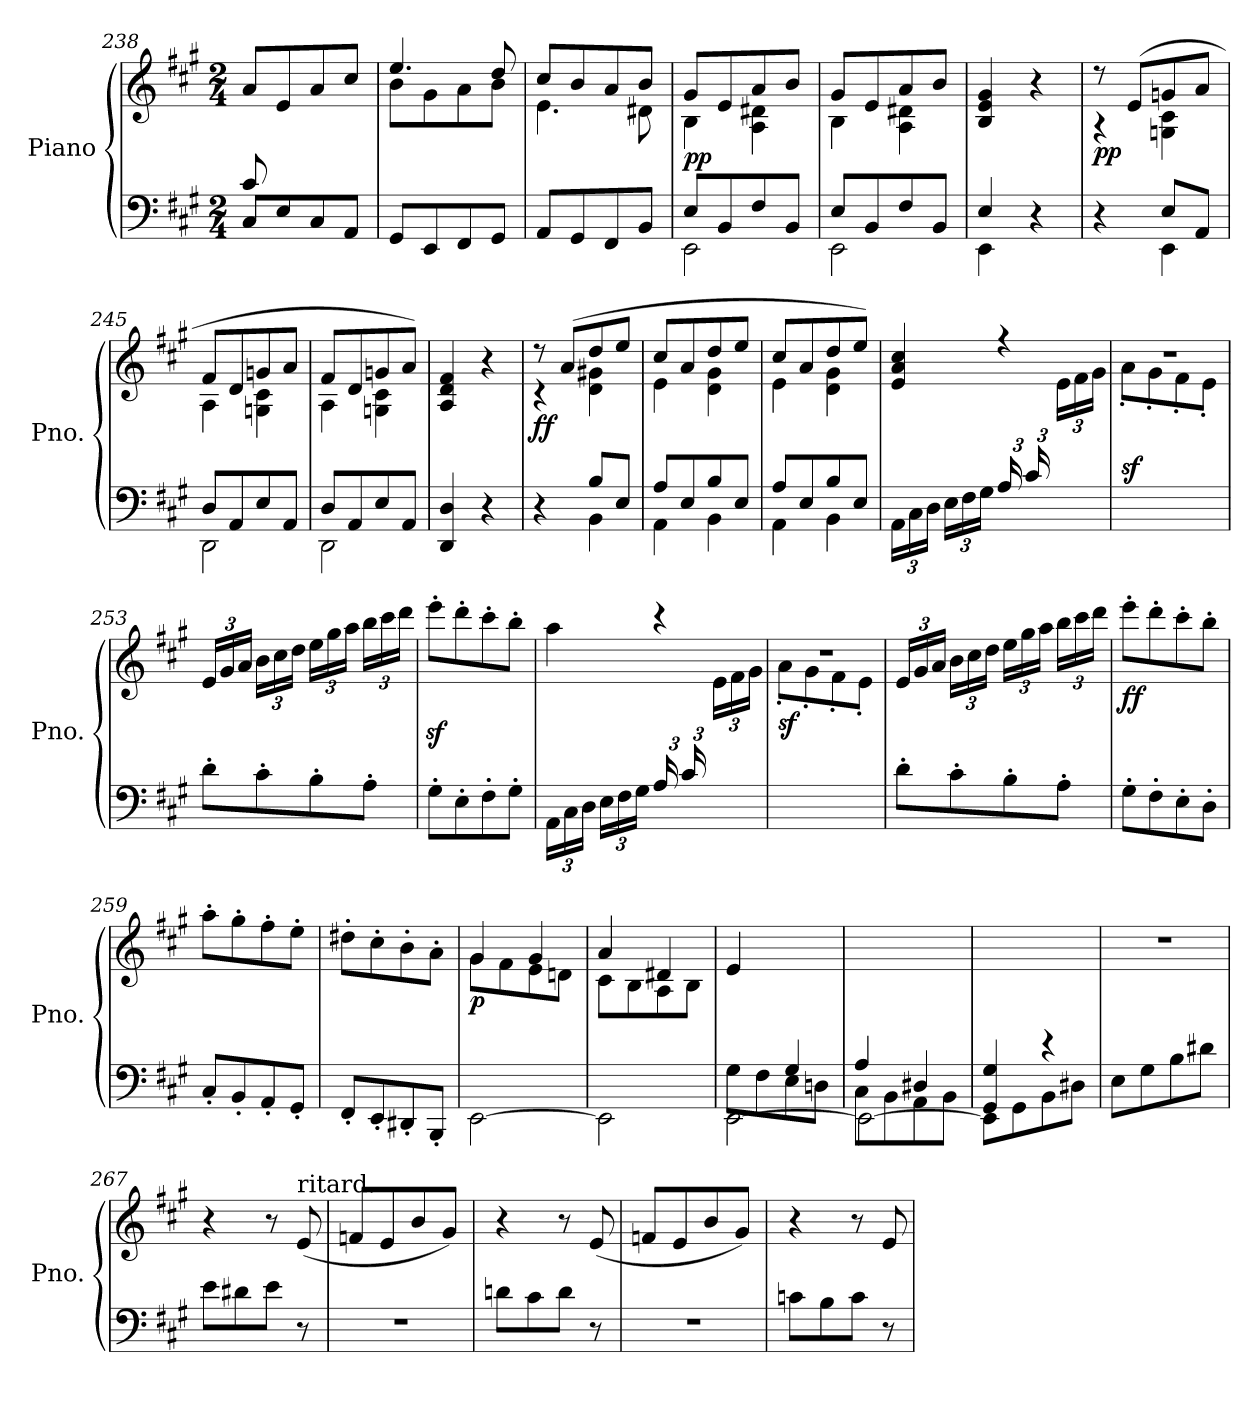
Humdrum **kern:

**kern	**kern	**dynam
*part1	*part1	*part1
*staff2	*staff1	*staff1/2
*I"Piano	*	*
*I'Pno.	*	*
*clefF4	*clefG2	*
*k[f#c#g#]	*k[f#c#g#]	*
*A:	*A:	*
*M2/4	*M2/4	*
=238	=238	=238
*^	*	*
8c#/	8C#/L	8a/L	.
4.ryy	8E/	8e/	.
.	8C#/	8a/	.
.	8AA/J	8cc#/J	.
*v	*v	*	*
=239	=239	=239
*	*^	*
8GG#/L	4.ee/	8b\L	.
8EE/	.	8g#\	.
8FF#/	.	8a\	.
8GG#/J	8dd/	8b\J	.
=240	=240	=240	=240
8AA/L	8cc#/L	4.e\	.
8GG#/	8b/	.	.
8FF#/	8a/	.	.
8BB/J	8b/J	8d#X\	.
=241	=241	=241	=241
*^	*	*	*
!	!	!	!	!LO:DY:b
8E/L	2EE\	8g#/L	4B\	pp
8BB/	.	8e/	.	.
8F#/	.	8a/	4A\ 4d#X\	.
8BB/J	.	8b/J	.	.
=242	=242	=242	=242	=242
8E/L	2EE\	8g#/L	4B\	.
8BB/	.	8e/	.	.
8F#/	.	8a/	4A\ 4d#X\	.
8BB/J	.	8b/J	.	.
*	*	*v	*v	*
=243	=243	=243	=243
4E/	4EE\	4B/ 4e/ 4g#/	.
4r	4ryy	4r	.
=244	=244	=244	=244
*	*	*^	*
!	!	!	!	!LO:DY:b
4r	4ryy	8r	4rA	pp
.	.	(>8e/L	.	.
8E/L	4EE\	8gn/	4Gn\ 4c#\	.
8AA/J	.	8a/J	.	.
=245	=245	=245	=245	=245
8D/L	2DD\	8f#/L	4A\	.
8AA/	.	8d/	.	.
8E/	.	8gn/	4Gn\ 4c#\	.
8AA/J	.	8a/J	.	.
=246	=246	=246	=246	=246
8D/L	2DD\	8f#/L	4A\	.
8AA/	.	8d/	.	.
8E/	.	8gn/	4Gn\ 4c#\	.
8AA/J	.	8a/J)	.	.
*v	*v	*	*	*
*	*v	*v	*
=247	=247	=247
4DD/ 4D/	4A/ 4d/ 4f#/	.
4r	4r	.
=248	=248	=248
*^	*^	*
!	!	!	!	!LO:DY:b
4r	4ryy	8r	4rc	ff
.	.	(>8a/L	.	.
8B/L	4BB\	8dd/	4d\ 4g#X\	.
8E/J	.	8ee/J	.	.
=249	=249	=249	=249	=249
8A/L	4AA\	8cc#/L	4e\	.
8E/	.	8a/	.	.
8B/	4BB\	8dd/	4d\ 4g#\	.
8E/J	.	8ee/J	.	.
=250	=250	=250	=250	=250
8A/L	4AA\	8cc#/L	4e\	.
8E/	.	8a/	.	.
8B/	4BB\	8dd/	4d\ 4g#\	.
8E/J	.	8ee/J)	.	.
*v	*v	*	*	*
=251	=251	=251	=251
*Xbrackettup	*	*	*
24AA\LL	4e/ 4a/ 4cc#/	3ryy	.
24C#\	.	.	.
24D\JJ	.	.	.
24E\LL	.	.	.
24F#\	.	.	.
24G#\JJ	.	.	.
24A/LL	4r	.	.
24c#/	.	.	.
6ryy	.	24d\JJ	.
*	*	*Xbrackettup	*
.	.	24e\LL	.
.	.	24f#\	.
.	.	24g#\JJ	.
=252	=252	=252	=252
!	!	!	!LO:DY:a=2
2ryy	2rdd	8a'\L	sf
.	.	8g#'\	.
.	.	8f#'\	.
.	.	8e'\J	.
*	*v	*v	*
=253	=253	=253
8d'\L	24e/LL	.
.	24g#/	.
.	24a/JJ	.
8c#'\	24b\LL	.
.	24cc#\	.
.	24dd\JJ	.
8B'\	24ee\LL	.
.	24gg#\	.
.	24aa\JJ	.
8A'\J	24bb\LL	.
.	24ccc#\	.
.	24ddd\JJ	.
=254	=254	=254
8G#'\L	8eeez<'\L	.
8E'\	8ddd'\	.
8F#'\	8ccc#'\	.
8G#'\J	8bb'\J	.
=255	=255	=255
*	*^	*
24AA\LL	4aa\	3ryy	.
24C#\	.	.	.
24D\JJ	.	.	.
24E\LL	.	.	.
24F#\	.	.	.
24G#\JJ	.	.	.
24A/LL	4r	.	.
24c#/	.	.	.
6ryy	.	24d\JJ	.
.	.	24e\LL	.
.	.	24f#\	.
.	.	24g#\JJ	.
=256	=256	=256	=256
!	!	!	!LO:DY:b
2ryy	2rdd	8a'\L	sf
.	.	8g#'\	.
.	.	8f#'\	.
.	.	8e'\J	.
*	*v	*v	*
=257	=257	=257
8d'\L	24e/LL	.
.	24g#/	.
.	24a/JJ	.
8c#'\	24b\LL	.
.	24cc#\	.
.	24dd\JJ	.
8B'\	24ee\LL	.
.	24gg#\	.
.	24aa\JJ	.
8A'\J	24bb\LL	.
.	24ccc#\	.
.	24ddd\JJ	.
=258	=258	=258
!	!	!LO:DY:b
8G#'\L	8eee'\L	ff
8F#'\	8ddd'\	.
8E'\	8ccc#'\	.
8D'\J	8bb'\J	.
=259	=259	=259
8C#'/L	8aa'\L	.
8BB'/	8gg#'\	.
8AA'/	8ff#'\	.
8GG#'/J	8ee'\J	.
=260	=260	=260
8FF#'/L	8dd#X'\L	.
8EE'/	8cc#'\	.
8DD#X'/	8b'\	.
8BBB'/J	8a'\J	.
=261	=261	=261
*	*^	*
!	!	!	!LO:DY:b
[2EE\	(>4g#/	8g#\L	p
.	.	8f#\	.
.	4g#/	8e\	.
.	.	8dn\J	.
=262	=262	=262	=262
2EE\]	4a/	8c#\L	.
.	.	8B\	.
.	4d#X/	8A\	.
.	.	8B\J	.
*	*v	*v	*
=263	=263	=263
*^	*	*
*	*^	*	*
4ryy	8G#\L	[2EE\	4e/	.
.	8F#\	.	.	.
4G#/	8E\	.	4ryy	.
.	8Dn\J	.	.	.
=264	=264	=264	=264	=264
4A/	8C#\L	2EE\_	2ryy	.
.	8BB\	.	.	.
4D#X/	8AA\	.	.	.
.	8BB\J	.	.	.
=265	=265	=265	=265	=265
4GG#/ 4G#/)	2ryy	8EE\L]	4ryy	.
.	.	8GG#\	.	.
4ryy	.	8BB\	4rEE	.
.	.	8D#X\J	.	.
*v	*v	*v	*	*
=266	=266	=266
8E\L	2r	.
8G#\	.	.
8B\	.	.
8d#X\J	.	.
=267	=267	=267
8e\L	4r	.
8d#X\	.	.
8e\J	8r	.
!	!LO:TX:a:t=ritard.	!
8r	(<8e/	.
=268	=268	=268
2r	8fn/L	.
.	8e/	.
.	8b/	.
.	8g#/J)	.
=269	=269	=269
8dn\L	4r	.
8c#\	.	.
8d\J	8r	.
8r	(<8e/	.
=270	=270	=270
2r	8fn/L	.
.	8e/	.
.	8b/	.
.	8g#/J)	.
=271	=271	=271
8cn\L	4r	.
8B\	.	.
8c\J	8r	.
8r	8e/	.
=	=	=
*-	*-	*-
